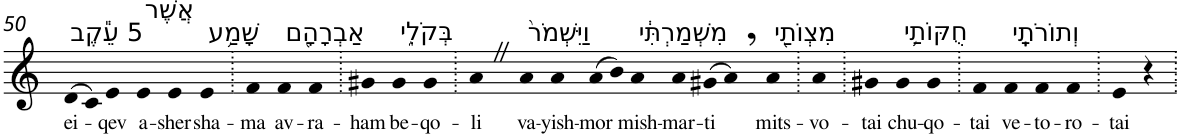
**kern	**text
*part1	*part1
*staff1	*staff1
*I"Piano	*
*I'Pno	*
!!LO:PB:g=z
*clefG2	*
*k[]	*
=50	=50
!LO:TX:a:t=5 עֵ֕קֶב	!
!	!LO:LY:b
(>8d	ei-
8c)	.
!	!LO:LY:b
4e	-qev
!LO:TX:a:t=אֲשֶׁר	!
!	!LO:LY:b
4e	a-
!	!LO:LY:b
4e	-sher
!LO:TX:a:t=שָׁמַ֥ע	!
!	!LO:LY:b
4e	sha-
=51.	=51.
!	!LO:LY:b
4f	-ma
!LO:TX:a:t=אַבְרָהָ֖ם	!
!	!LO:LY:b
4f	av-
!	!LO:LY:b
4f	-ra-
=52.	=52.
!	!LO:LY:b
4g#X	-ham
!LO:TX:a:t=בְּקֹלִ֑י	!
!	!LO:LY:b
4g#	be-
!	!LO:LY:b
4g#	-qo-
=53.	=53.
!	!LO:LY:b
4aZ	-li
!LO:TX:a:t=וַיִּשְׁמֹר֙	!
!	!LO:LY:b
4a	va-
!	!LO:LY:b
4a	-yish-
!	!LO:LY:b
(>8a	-mor
8b)	.
!LO:TX:a:t=מִשְׁמַרְתִּ֔י	!
!	!LO:LY:b
4a	mish-
!	!LO:LY:b
4a	-mar-
!	!LO:LY:b
(>8g#X	-ti
8a,)	.
!LO:TX:a:t=מִצְוֺתַ֖י	!
!	!LO:LY:b
4a	mits-
=54.	=54.
!	!LO:LY:b
4a	-vo-
=55.	=55.
!	!LO:LY:b
4g#X	-tai
!LO:TX:a:t=חֻקּוֹתַ֥י	!
!	!LO:LY:b
4g#	chu-
!	!LO:LY:b
4g#	-qo-
=56.	=56.
!	!LO:LY:b
4f	-tai
!LO:TX:a:t=וְתוֹרֹתָֽי	!
!	!LO:LY:b
4f	ve-
!	!LO:LY:b
4f	-to-
!	!LO:LY:b
4f	-ro-
=57.	=57.
!	!LO:LY:b
4e	-tai
4r	.
=.	=.
*-	*-
